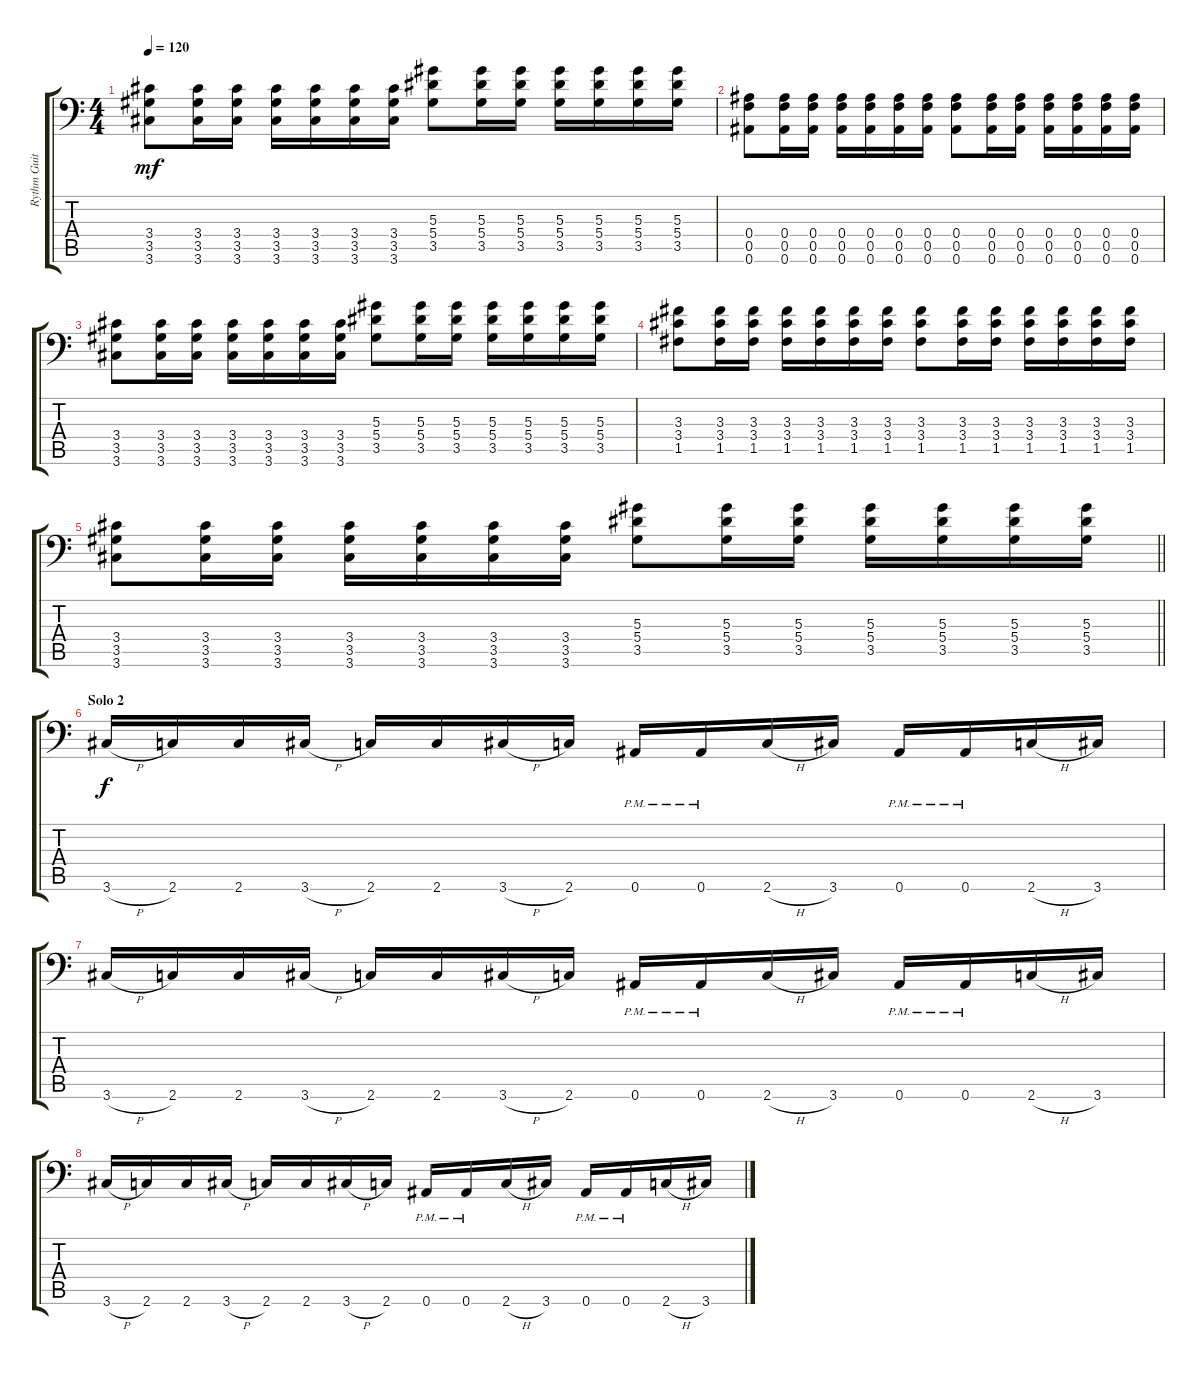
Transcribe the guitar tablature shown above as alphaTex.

\track ("Rythm Guitar 2" "Rythm Guit") {instrument distortionguitar}
\staff {score tabs}
\tuning (C4 G3 Eb3 Bb2 F2 Bb1) {hide}
\ts (4 4)
\tempo 120
\clef f4
\ks c
(3.4 3.5 3.6).8{dy mf} (3.4 3.5 3.6).16{beam merge} (3.4 3.5 3.6).16 (3.4 3.5 3.6).16 (3.4 3.5 3.6).16 (3.4 3.5 3.6).16{beam merge} (3.4 3.5 3.6).16 (5.3 5.4 3.5).8 (5.3 5.4 3.5).16 (5.3 5.4 3.5).16 (5.3 5.4 3.5).16 (5.3 5.4 3.5).16 (5.3 5.4 3.5).16 (5.3 5.4 3.5).16 |
(0.4 0.5 0.6).8{beam merge} (0.4 0.5 0.6).16 (0.4 0.5 0.6).16 (0.4 0.5 0.6).16 (0.4 0.5 0.6).16 (0.4 0.5 0.6).16{beam merge} (0.4 0.5 0.6).16 (0.4 0.5 0.6).8{beam merge} (0.4 0.5 0.6).16 (0.4 0.5 0.6).16 (0.4 0.5 0.6).16 (0.4 0.5 0.6).16{beam merge} (0.4 0.5 0.6).16{beam merge} (0.4 0.5 0.6).16 |
(3.4 3.5 3.6).8 (3.4 3.5 3.6).16{beam merge} (3.4 3.5 3.6).16 (3.4 3.5 3.6).16 (3.4 3.5 3.6).16 (3.4 3.5 3.6).16{beam merge} (3.4 3.5 3.6).16 (5.3 5.4 3.5).8 (5.3 5.4 3.5).16 (5.3 5.4 3.5).16 (5.3 5.4 3.5).16 (5.3 5.4 3.5).16 (5.3 5.4 3.5).16{beam merge} (5.3 5.4 3.5).16 |
(3.3 3.4 1.5).8{beam merge} (3.3 3.4 1.5).16 (3.3 3.4 1.5).16 (3.3 3.4 1.5).16 (3.3 3.4 1.5).16{beam merge} (3.3 3.4 1.5).16{beam merge} (3.3 3.4 1.5).16 (3.3 3.4 1.5).8 (3.3 3.4 1.5).16 (3.3 3.4 1.5).16 (3.3 3.4 1.5).16 (3.3 3.4 1.5).16{beam merge} (3.3 3.4 1.5).16{beam merge} (3.3 3.4 1.5).16 |
\barLineRight lightlight
(3.4 3.5 3.6).8 (3.4 3.5 3.6).16{beam merge} (3.4 3.5 3.6).16 (3.4 3.5 3.6).16 (3.4 3.5 3.6).16 (3.4 3.5 3.6).16{beam merge} (3.4 3.5 3.6).16 (5.3 5.4 3.5).8 (5.3 5.4 3.5).16 (5.3 5.4 3.5).16 (5.3 5.4 3.5).16 (5.3 5.4 3.5).16 (5.3 5.4 3.5).16 (5.3 5.4 3.5).16 |
\section ("" "Solo 2")
3.6{h}.16{dy f} 2.6.16 2.6.16 3.6{h}.16 2.6.16 2.6.16 3.6{h}.16 2.6.16 0.6{pm}.16 0.6{pm}.16 2.6{h}.16 3.6.16 0.6{pm}.16 0.6{pm}.16 2.6{h}.16 3.6.16 |
3.6{h}.16 2.6.16 2.6.16 3.6{h}.16 2.6.16 2.6.16 3.6{h}.16 2.6.16 0.6{pm}.16 0.6{pm}.16 2.6{h}.16 3.6.16 0.6{pm}.16 0.6{pm}.16 2.6{h}.16 3.6.16 |
3.6{h}.16 2.6.16 2.6.16 3.6{h}.16 2.6.16 2.6.16 3.6{h}.16 2.6.16 0.6{pm}.16 0.6{pm}.16 2.6{h}.16 3.6.16 0.6{pm}.16 0.6{pm}.16 2.6{h}.16 3.6.16
